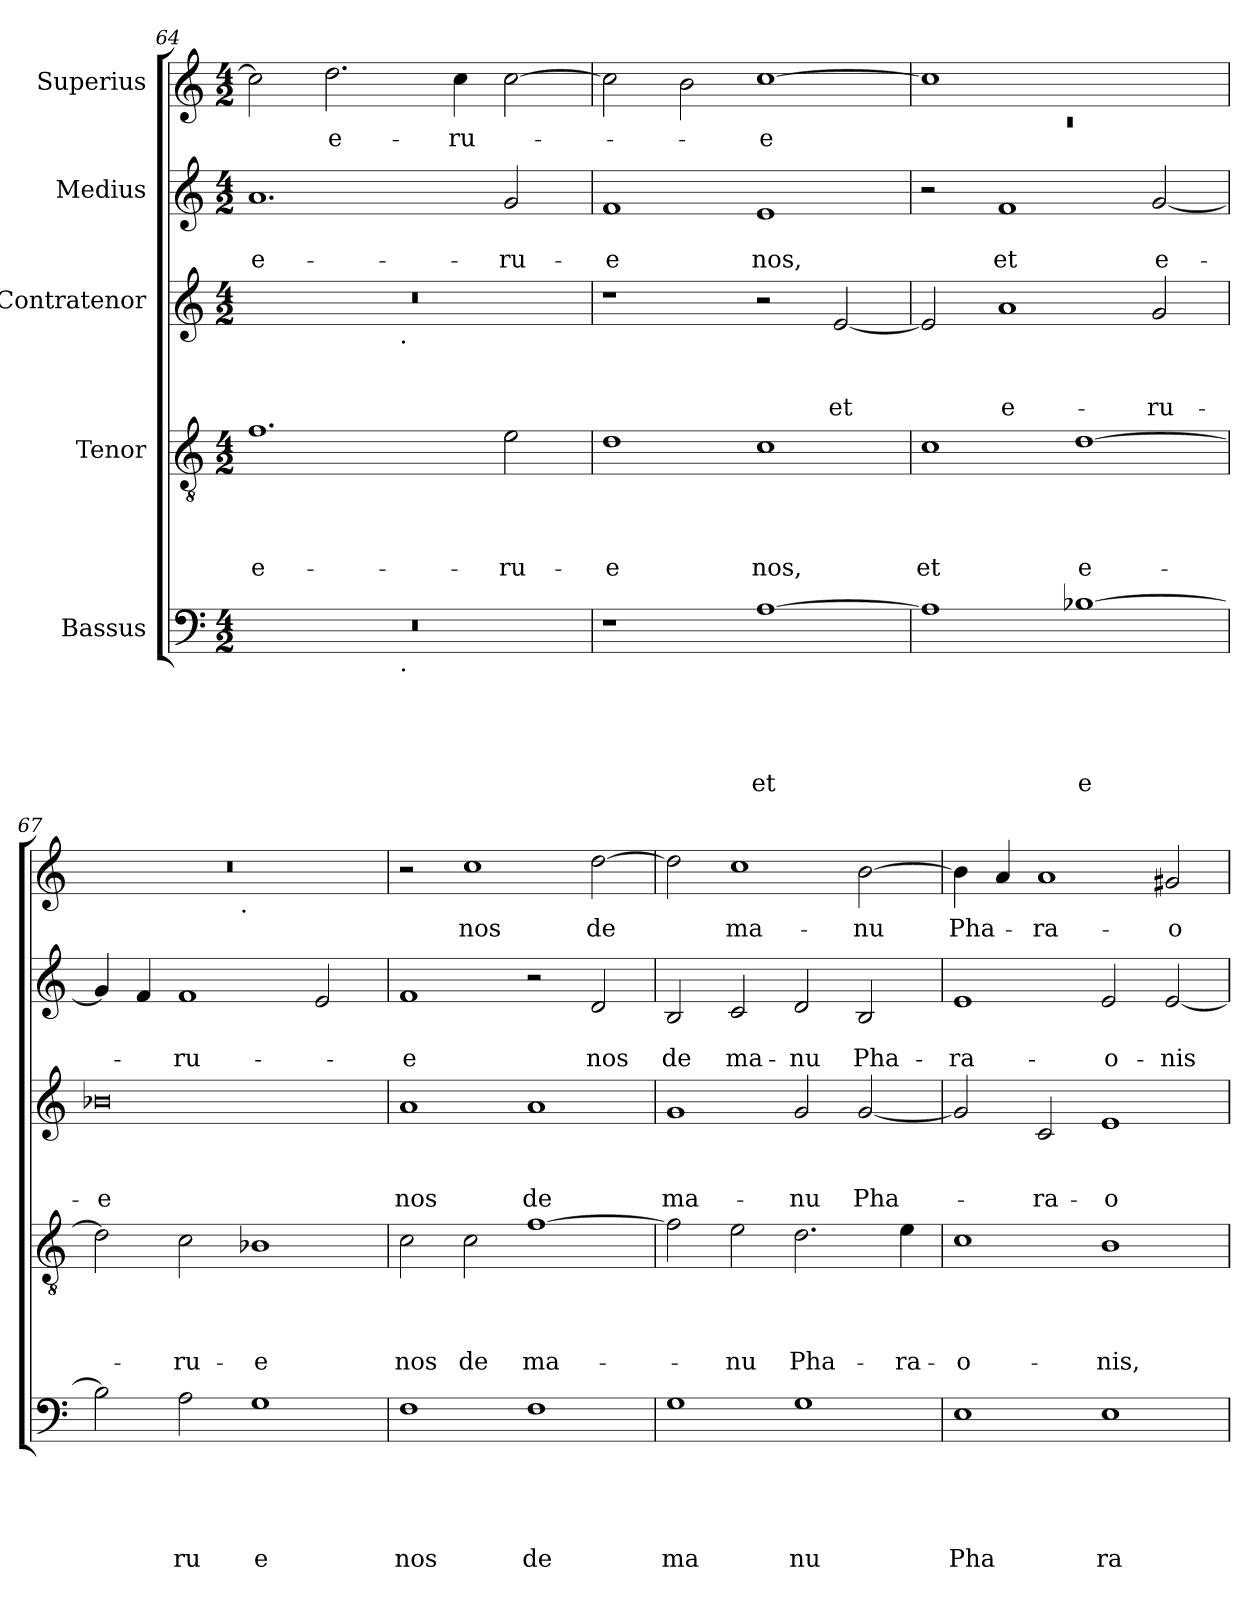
**kern	**text	**text	**text	**text	**text	**kern	**text	**text	**text	**text	**kern	**text	**text	**text	**kern	**text	**text	**kern	**text
*part5	*part5	*part5	*part5	*part5	*part5	*part4	*part4	*part4	*part4	*part4	*part3	*part3	*part3	*part3	*part2	*part2	*part2	*part1	*part1
*staff5	*staff5	*staff5	*staff5	*staff5	*staff5	*staff4	*staff4	*staff4	*staff4	*staff4	*staff3	*staff3	*staff3	*staff3	*staff2	*staff2	*staff2	*staff1	*staff1
*I"Bassus	*	*	*	*	*	*I"Tenor	*	*	*	*	*I"Contratenor	*	*	*	*I"Medius	*	*	*I"Superius	*
!!LO:PB:g=z
*clefF4	*	*	*	*	*	*clefGv2	*	*	*	*	*clefG2	*	*	*	*clefG2	*	*	*clefG2	*
*k[]	*	*	*	*	*	*k[]	*	*	*	*	*k[]	*	*	*	*k[]	*	*	*k[]	*
*C:	*	*	*	*	*	*C:	*	*	*	*	*C:	*	*	*	*C:	*	*	*C:	*
*M4/2	*	*	*	*	*	*M4/2	*	*	*	*	*M4/2	*	*	*	*M4/2	*	*	*M4/2	*
=64	=64	=64	=64	=64	=64	=64	=64	=64	=64	=64	=64	=64	=64	=64	=64	=64	=64	=64	=64
!	!	!	!	!	!	!	!	!	!	!LO:LY:b	!	!	!	!	!	!	!LO:LY:b	!	!
*^	*	*	*	*	*	*	*	*	*	*	*^	*	*	*	*	*	*	*	*
0r	2ryy	.	.	.	.	.	1.f	.	.	.	e-	0r	2ryy	.	.	.	1.a	.	e-	2cc\]	.
!	!	!	!	!	!	!	!	!	!	!	!	!	!	!	!	!	!	!	!	!	!LO:LY:b
.	4...ryy	.	.	.	.	.	.	.	.	.	.	.	4...ryy	.	.	.	.	.	.	2.dd\	e-
!	!	!	!	!	!	!	!	!	!	!	!	!	!LO:TX:b:t=.	!	!	!	!	!	!	!	!
!	!LO:TX:b:t=.	!	!	!	!	!	!	!	!	!	!	!	!	!	!	!	!	!	!	!	!
.	1ryy	.	.	.	.	.	.	.	.	.	.	.	1ryy	.	.	.	.	.	.	.	.
!	!	!	!	!	!	!	!	!	!	!	!	!	!	!	!	!	!	!	!	!	!LO:LY:b
.	.	.	.	.	.	.	.	.	.	.	.	.	.	.	.	.	.	.	.	4cc\	-ru-
!	!	!	!	!	!	!	!	!	!	!	!LO:LY:b	!	!	!	!	!	!	!	!LO:LY:b	!	!
.	.	.	.	.	.	.	2e\	.	.	.	-ru-	.	.	.	.	.	2g/	.	-ru-	[>2cc\	.
.	32ryy	.	.	.	.	.	.	.	.	.	.	.	32ryy	.	.	.	.	.	.	.	.
=65	=65	=65	=65	=65	=65	=65	=65	=65	=65	=65	=65	=65	=65	=65	=65	=65	=65	=65	=65	=65	=65
!	!	!	!	!	!	!	!	!	!	!	!LO:LY:b	!	!	!	!	!	!	!	!LO:LY:b	!	!
*v	*v	*	*	*	*	*	*	*	*	*	*	*v	*v	*	*	*	*	*	*	*	*
1r	.	.	.	.	.	1d	.	.	.	-e	1r	.	.	.	1f	.	-e	2cc\]	.
.	.	.	.	.	.	.	.	.	.	.	.	.	.	.	.	.	.	2b\	.
!	!	!	!	!	!LO:LY:b	!	!	!	!	!LO:LY:b	!	!	!	!	!	!	!LO:LY:b	!	!LO:LY:b:rj
[>1A	.	.	.	.	et	1c	.	.	.	nos,	2r	.	.	.	1e	.	nos,	[>1cc	-e
!	!	!	!	!	!	!	!	!	!	!	!	!	!	!LO:LY:b	!	!	!	!	!
.	.	.	.	.	.	.	.	.	.	.	[<2e/	.	.	et	.	.	.	.	.
=66	=66	=66	=66	=66	=66	=66	=66	=66	=66	=66	=66	=66	=66	=66	=66	=66	=66	=66	=66
*	*	*	*	*	*	*	*	*	*	*	*	*	*	*	*	*	*	*^	*
!	!	!	!	!	!	!	!	!	!	!LO:LY:b	!	!	!	!	!	!	!	!	!LO:N:vis=1	!
1A]	.	.	.	.	.	1c	.	.	.	et	2e/]	.	.	.	2r	.	.	1cc]	0rc	.
!	!	!	!	!	!	!	!	!	!	!	!	!	!	!LO:LY:b	!	!	!LO:LY:b	!	!	!
.	.	.	.	.	.	.	.	.	.	.	1a	.	.	e-	1f	.	et	.	.	.
!	!	!	!	!	!LO:LY:b:rj	!	!	!	!	!LO:LY:b:rj	!	!	!	!	!	!	!	!	!	!
[>1B-X	.	.	.	.	e	[>1d	.	.	.	e-	.	.	.	.	.	.	.	1ryy	.	.
!	!	!	!	!	!	!	!	!	!	!	!	!	!	!LO:LY:b	!	!	!LO:LY:b	!	!	!
.	.	.	.	.	.	.	.	.	.	.	2g/	.	.	-ru-	[<2g/	.	e-	.	.	.
=67	=67	=67	=67	=67	=67	=67	=67	=67	=67	=67	=67	=67	=67	=67	=67	=67	=67	=67	=67	=67
!	!	!	!	!	!	!	!	!	!	!	!	!	!	!LO:LY:b	!	!	!	!	!	!
2B-\]	.	.	.	.	.	2d\]	.	.	.	.	0b-X	.	.	-e	4g/]	.	.	0r	2ryy	.
.	.	.	.	.	.	.	.	.	.	.	.	.	.	.	4f/	.	.	.	.	.
!	!	!	!	!	!LO:LY:b	!	!	!	!	!LO:LY:b	!	!	!	!	!	!	!LO:LY:b	!	!	!
2A\	.	.	.	.	ru	2c\	.	.	.	-ru-	.	.	.	.	1f	.	-ru-	.	4...ryy	.
!	!	!	!	!	!	!	!	!	!	!	!	!	!	!	!	!	!	!	!LO:TX:b:t=.	!
.	.	.	.	.	.	.	.	.	.	.	.	.	.	.	.	.	.	.	1ryy	.
!	!	!	!	!	!LO:LY:b	!	!	!	!	!LO:LY:b	!	!	!	!	!	!	!	!	!	!
1G	.	.	.	.	e	1B-X	.	.	.	-e	.	.	.	.	.	.	.	.	.	.
.	.	.	.	.	.	.	.	.	.	.	.	.	.	.	2e/	.	.	.	.	.
.	.	.	.	.	.	.	.	.	.	.	.	.	.	.	.	.	.	.	32ryy	.
=68	=68	=68	=68	=68	=68	=68	=68	=68	=68	=68	=68	=68	=68	=68	=68	=68	=68	=68	=68	=68
!	!	!	!	!	!LO:LY:b	!	!	!	!	!LO:LY:b	!	!	!	!LO:LY:b	!	!	!LO:LY:b	!	!	!
*	*	*	*	*	*	*	*	*	*	*	*	*	*	*	*	*	*	*v	*v	*
1F	.	.	.	.	nos	2c\	.	.	.	nos	1a	.	.	nos	1f	.	-e	2r	.
!	!	!	!	!	!	!	!	!	!	!LO:LY:b	!	!	!	!	!	!	!	!	!LO:LY:b
.	.	.	.	.	.	2c\	.	.	.	de	.	.	.	.	.	.	.	1cc	nos
!	!	!	!	!	!LO:LY:b	!	!	!	!	!LO:LY:b	!	!	!	!LO:LY:b	!	!	!	!	!
1F	.	.	.	.	de	[>1f	.	.	.	ma-	1a	.	.	de	2r	.	.	.	.
!	!	!	!	!	!	!	!	!	!	!	!	!	!	!	!	!	!LO:LY:b	!	!LO:LY:b
.	.	.	.	.	.	.	.	.	.	.	.	.	.	.	2d/	.	nos	[>2dd\	de
=69	=69	=69	=69	=69	=69	=69	=69	=69	=69	=69	=69	=69	=69	=69	=69	=69	=69	=69	=69
!	!	!	!	!	!LO:LY:b	!	!	!	!	!	!	!	!	!LO:LY:b	!	!	!LO:LY:b	!	!
1G	.	.	.	.	ma	2f\]	.	.	.	.	1g	.	.	ma-	2B/	.	de	2dd\]	.
!	!	!	!	!	!	!	!	!	!	!LO:LY:b	!	!	!	!	!	!	!LO:LY:b	!	!LO:LY:b
.	.	.	.	.	.	2e\	.	.	.	-nu	.	.	.	.	2c/	.	ma-	1cc	ma-
!	!	!	!	!	!LO:LY:b	!	!	!	!	!LO:LY:b	!	!	!	!LO:LY:b	!	!	!LO:LY:b	!	!
1G	.	.	.	.	nu	2.d\	.	.	.	Pha-	2g/	.	.	-nu	2d/	.	-nu	.	.
!	!	!	!	!	!	!	!	!	!	!	!	!	!	!LO:LY:b	!	!	!LO:LY:b	!	!LO:LY:b
.	.	.	.	.	.	.	.	.	.	.	[<2g/	.	.	Pha-	2B/	.	Pha-	[>2b\	-nu
!	!	!	!	!	!	!	!	!	!	!LO:LY:b	!	!	!	!	!	!	!	!	!
.	.	.	.	.	.	4e\	.	.	.	-ra-	.	.	.	.	.	.	.	.	.
=70	=70	=70	=70	=70	=70	=70	=70	=70	=70	=70	=70	=70	=70	=70	=70	=70	=70	=70	=70
!	!	!	!	!	!LO:LY:b	!	!	!	!	!LO:LY:b	!	!	!	!	!	!	!LO:LY:b	!	!LO:LY:b
1E	.	.	.	.	Pha	1c	.	.	.	-o-	2g/]	.	.	.	1e	.	-ra-	4b\]	Pha-
.	.	.	.	.	.	.	.	.	.	.	.	.	.	.	.	.	.	4a/	.
!	!	!	!	!	!	!	!	!	!	!	!	!	!	!LO:LY:b	!	!	!	!	!LO:LY:b
.	.	.	.	.	.	.	.	.	.	.	2c/	.	.	-ra-	.	.	.	1a	-ra-
!	!	!	!	!	!LO:LY:b	!	!	!	!	!LO:LY:b	!	!	!	!LO:LY:b	!	!	!LO:LY:b	!	!
1E	.	.	.	.	ra	1B	.	.	.	-nis,	1e	.	.	-o-	2e/	.	-o-	.	.
!	!	!	!	!	!	!	!	!	!	!	!	!	!	!	!	!	!LO:LY:b	!	!LO:LY:b
.	.	.	.	.	.	.	.	.	.	.	.	.	.	.	[<2e/	.	-nis	2g#X/	-o-
=	=	=	=	=	=	=	=	=	=	=	=	=	=	=	=	=	=	=	=
*-	*-	*-	*-	*-	*-	*-	*-	*-	*-	*-	*-	*-	*-	*-	*-	*-	*-	*-	*-
